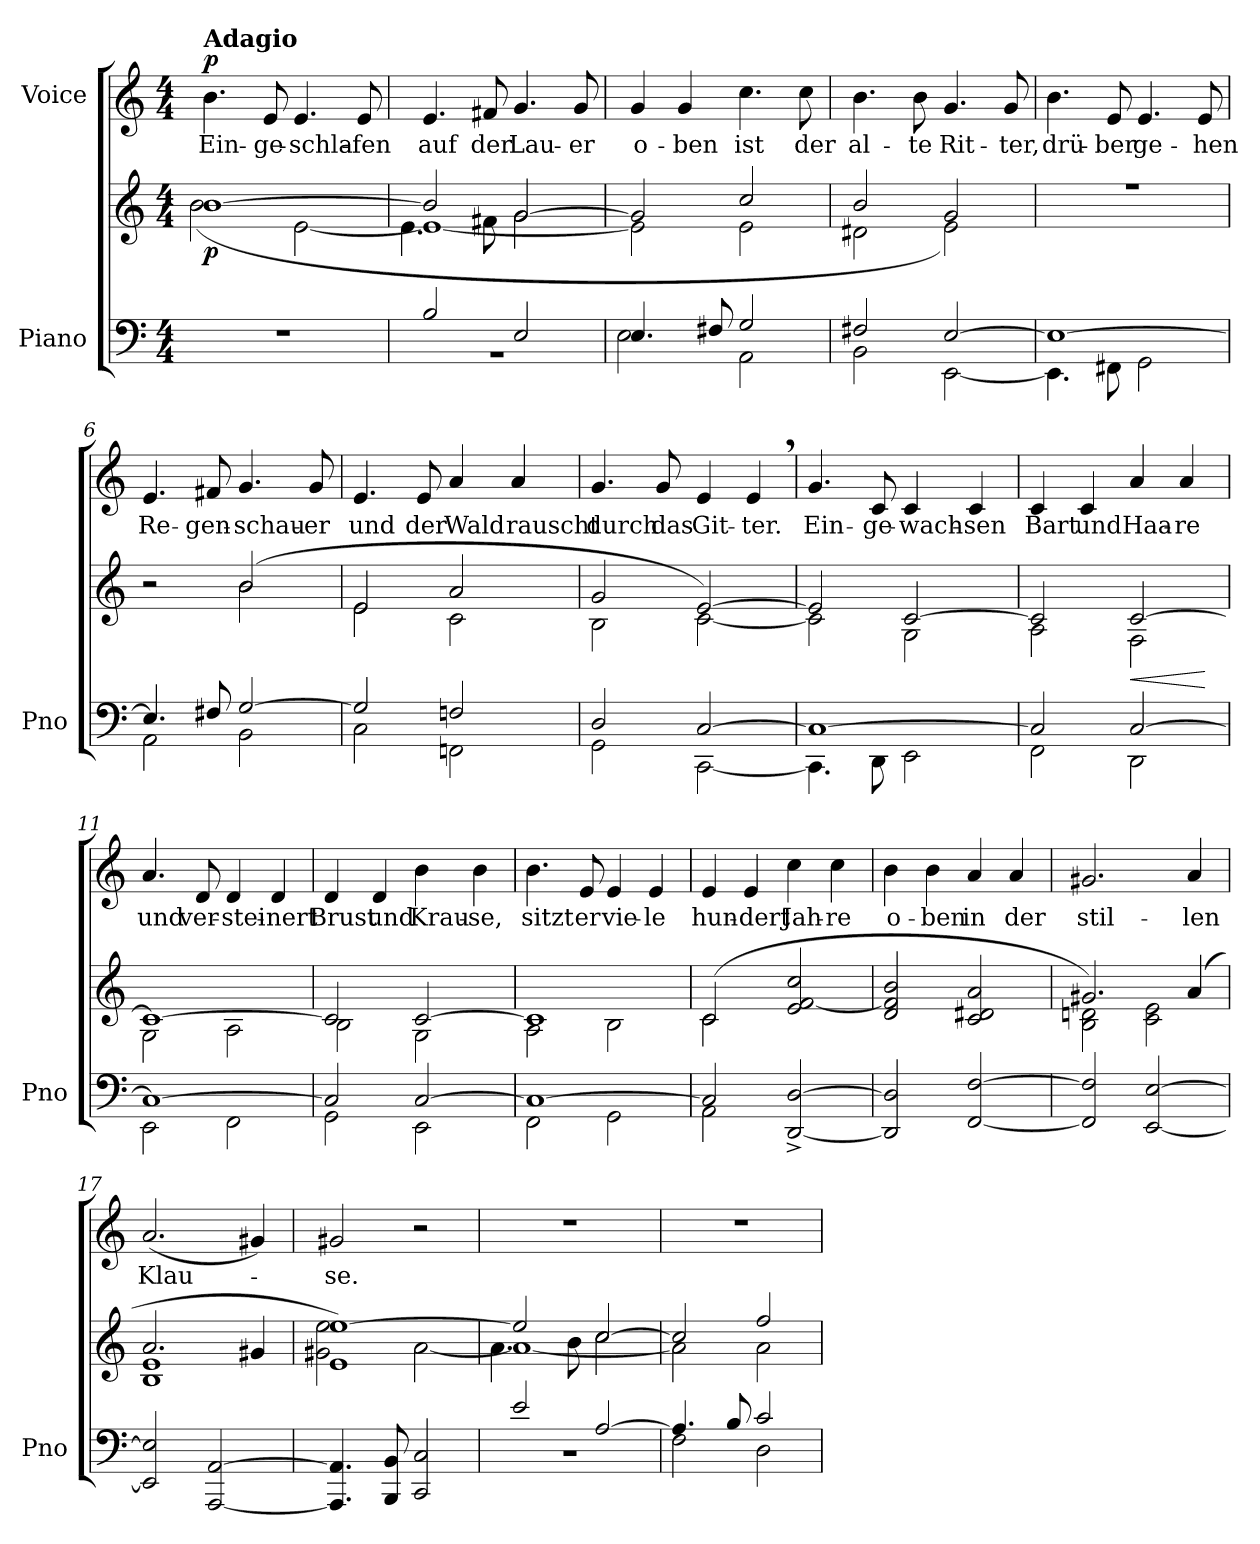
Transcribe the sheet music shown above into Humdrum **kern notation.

**kern	**kern	**dynam	**kern	**text	**dynam
*part2	*part2	*part2	*part1	*part1	*part1
*staff3	*staff2	*staff2/3	*staff1	*staff1	*staff1
*I"Piano	*	*	*I"Voice	*	*
*I'Pno	*	*	*	*	*
*clefF4	*clefG2	*	*clefG2	*	*
*k[]	*k[]	*	*k[]	*	*
*M4/4	*M4/4	*	*M4/4	*	*
=1	=1	=1	=1	=1	=1
*	*^	*	*	*	*
!	!	!	!	!LO:TX:a:B:t=Adagio	!	!
!	!	!	!LO:DY:b	!	!LO:LY:b	!LO:DY:a
1r	[1b	(>2b\	p	4.b\	Ein-	p
!	!	!	!	!	!LO:LY:b	!
.	.	.	.	8e/	-ge-	.
!	!	!	!	!	!LO:LY:b	!
.	.	[2e\	.	4.e/	-schla-	.
!	!	!	!	!	!LO:LY:b	!
.	.	.	.	8e/	-fen	.
=2	=2	=2	=2	=2	=2	=2
*^	*	*^	*	*	*	*
!	!	!	!	!	!	!	!LO:LY:b	!
2B/	1r	2b/]	1e_	4.e\	.	4.e/	auf	.
!	!	!	!	!	!	!	!LO:LY:b	!
.	.	.	.	8f#X\	.	8f#X/	der	.
!	!	!	!	!	!	!	!LO:LY:b	!
2E/	.	[2g/	.	2g\	.	4.g/	Lau-	.
!	!	!	!	!	!	!	!LO:LY:b	!
.	.	.	.	.	.	8g/	-er	.
*	*	*	*v	*v	*	*	*	*
=3	=3	=3	=3	=3	=3	=3	=3
!	!	!	!	!	!	!LO:LY:b	!
4.E/	2E\	2g/]	2e\]	.	4g/	o-	.
!	!	!	!	!	!	!LO:LY:b	!
.	.	.	.	.	4g/	-ben	.
8F#X/	.	.	.	.	.	.	.
!	!	!	!	!	!	!LO:LY:b	!
2G/	2AA\	2cc/	2e\	.	4.cc\	ist	.
!	!	!	!	!	!	!LO:LY:b	!
.	.	.	.	.	8cc\	der	.
=4	=4	=4	=4	=4	=4	=4	=4
!	!	!	!	!	!	!LO:LY:b	!
2F#X/	2BB\	2b/	2d#X\	.	4.b\	al-	.
!	!	!	!	!	!	!LO:LY:b	!
.	.	.	.	.	8b\	-te	.
!	!	!	!	!	!	!LO:LY:b	!
[2E/	[2EE\	2g/	2e\)	.	4.g/	Rit-	.
!	!	!	!	!	!	!LO:LY:b	!
.	.	.	.	.	8g/	-ter,	.
=5	=5	=5	=5	=5	=5	=5	=5
!	!	!	!	!	!	!LO:LY:b	!
1E_	4.EE\]	1r	1ryy	.	4.b\	drü-	.
!	!	!	!	!	!	!LO:LY:b	!
.	8FF#X\	.	.	.	8e/	-ber	.
!	!	!	!	!	!	!LO:LY:b	!
.	2GG\	.	.	.	4.e/	ge-	.
!	!	!	!	!	!	!LO:LY:b	!
.	.	.	.	.	8e/	-hen	.
!!LO:LB:g=z
=6	=6	=6	=6	=6	=6	=6	=6
!	!	!	!	!	!	!LO:LY:b	!
4.E/]	2AA\	2r	2ryy	.	4.e/	Re-	.
!	!	!	!	!	!	!LO:LY:b	!
8F#X/	.	.	.	.	8f#X/	-gen-	.
!	!	!	!	!	!	!LO:LY:b	!
[2G/	2BB\	(2b/	2b\	.	4.g/	-schau-	.
!	!	!	!	!	!	!LO:LY:b	!
.	.	.	.	.	8g/	-er	.
=7	=7	=7	=7	=7	=7	=7	=7
!	!	!	!	!	!	!LO:LY:b	!
2G/]	2C\	2e/	2e\	.	4.e/	und	.
!	!	!	!	!	!	!LO:LY:b	!
.	.	.	.	.	8e/	der	.
!	!	!	!	!	!	!LO:LY:b	!
2Fn/	2FFn\	2a/	2c\	.	4a/	Wald	.
!	!	!	!	!	!	!LO:LY:b	!
.	.	.	.	.	4a/	rauscht	.
=8	=8	=8	=8	=8	=8	=8	=8
!	!	!	!	!	!	!LO:LY:b	!
2D/	2GG\	2g/	2B\	.	4.g/	durch	.
!	!	!	!	!	!	!LO:LY:b	!
.	.	.	.	.	8g/	das	.
!	!	!	!	!	!	!LO:LY:b	!
[2C/	[2CC\	[2e/)	[2c\	.	4e/	Git-	.
!	!	!	!	!	!	!LO:LY:b	!
.	.	.	.	.	4e,/	-ter.	.
=9	=9	=9	=9	=9	=9	=9	=9
!	!	!	!	!	!	!LO:LY:b	!
1C_	4.CC\]	2e/]	2c\]	.	4.g/	Ein-	.
!	!	!	!	!	!	!LO:LY:b	!
.	8DD\	.	.	.	8c/	-ge-	.
!	!	!	!	!	!	!LO:LY:b	!
.	2EE\	[2c/	2G\	.	4c/	-wach-	.
!	!	!	!	!	!	!LO:LY:b	!
.	.	.	.	.	4c/	-sen	.
=10	=10	=10	=10	=10	=10	=10	=10
!	!	!	!	!	!	!LO:LY:b	!
2C/]	2FF\	2c/]	2A\	.	4c/	Bart	.
!	!	!	!	!	!	!LO:LY:b	!
.	.	.	.	.	4c/	und	.
!	!	!	!	!LO:HP:b	!	!LO:LY:b	!
[2C/	2DD\	[2c/	2F\	<	4a/	Haa-	.
!	!	!	!	!	!	!LO:LY:b	!
.	.	.	.	.	4a/	-re	.
*v	*v	*	*	*	*	*	*
*	*v	*v	*	*	*	*
.	.	[	.	.	.
!!LO:LB:g=z
=11	=11	=11	=11	=11	=11
*^	*^	*	*	*	*
!	!	!	!	!	!	!LO:LY:b	!
1C_	2EE\	1c_	2G\	.	4.a/	und	.
!	!	!	!	!	!	!LO:LY:b	!
.	.	.	.	.	8d/	ver-	.
!	!	!	!	!	!	!LO:LY:b	!
.	2FF\	.	2A\	.	4d/	-stei-	.
!	!	!	!	!	!	!LO:LY:b	!
.	.	.	.	.	4d/	-nert	.
=12	=12	=12	=12	=12	=12	=12	=12
!	!	!	!	!	!	!LO:LY:b	!
2C/]	2GG\	2c/]	2B\	.	4d/	Brust	.
!	!	!	!	!	!	!LO:LY:b	!
.	.	.	.	.	4d/	und	.
!	!	!	!	!	!	!LO:LY:b	!
[2C/	2EE\	[2c/	2G\	.	4b\	Krau-	.
!	!	!	!	!	!	!LO:LY:b	!
.	.	.	.	.	4b\	-se,	.
=13	=13	=13	=13	=13	=13	=13	=13
!	!	!	!	!	!	!LO:LY:b	!
1C_	2FF\	1c]	2A\	.	4.b\	sitzt	.
!	!	!	!	!	!	!LO:LY:b	!
.	.	.	.	.	8e/	er	.
!	!	!	!	!	!	!LO:LY:b	!
.	2GG\	.	2B\	.	4e/	vie-	.
!	!	!	!	!	!	!LO:LY:b	!
.	.	.	.	.	4e/	-le	.
=14	=14	=14	=14	=14	=14	=14	=14
!	!	!	!	!	!	!LO:LY:b	!
2C/]	2AA\	(2c/	2c\	.	4e/	hun-	.
!	!	!	!	!	!	!LO:LY:b	!
.	.	.	.	.	4e/	-dert	.
!	!	!	!	!	!	!LO:LY:b	!
[<2DD/^ [2D/^	2ryy	2e/ [2f/ 2cc/	2ryy	.	4cc\	Jah-	.
!	!	!	!	!	!	!LO:LY:b	!
.	.	.	.	.	4cc\	-re	.
*v	*v	*	*	*	*	*	*
=15	=15	=15	=15	=15	=15	=15
!	!	!	!	!	!LO:LY:b	!
2DD/] 2D/]	2d/ 2f/] 2b/	1ryy	.	4b\	o-	.
!	!	!	!	!	!LO:LY:b	!
.	.	.	.	4b\	-ben	.
!	!	!	!	!	!LO:LY:b	!
[2FF/ [2F/	2c/ 2d#X/ 2a/	.	.	4a/	in	.
!	!	!	!	!	!LO:LY:b	!
.	.	.	.	4a/	der	.
=16	=16	=16	=16	=16	=16	=16
!	!	!	!	!	!LO:LY:b	!
2FF/] 2F/]	2.g#X/)	2B\ 2dn\	.	2.g#X/	stil-	.
[2EE/ [2E/	.	2c\ 2e\	.	.	.	.
!	!	!	!	!	!LO:LY:b	!
.	(4a/	.	.	4a/	-len	.
!!LO:LB:g=z
=17	=17	=17	=17	=17	=17	=17
!	!	!	!	!	!LO:LY:b	!
2EE/] 2E/]	2.a/	1B 1e	.	(2.a/	Klau-	.
[2AAA/ [2AA/	.	.	.	.	.	.
.	4g#X/	.	.	4g#X/)	.	.
=18	=18	=18	=18	=18	=18	=18
!	!	!	!	!	!LO:LY:b	!
4.AAA/] 4.AA/]	1e [1ee)	2g#X\ 2ee\	.	2g#X/	-se.	.
8BBB/ 8BB/	.	.	.	.	.	.
2CC/ 2C/	.	[2a\	.	2r	.	.
=19	=19	=19	=19	=19	=19	=19
*^	*	*^	*	*	*	*
2e/	1r	2ee/]	1a_	4.a\	.	1r	.	.
.	.	.	.	8b\	.	.	.	.
[2A/	.	[2cc/	.	2cc\	.	.	.	.
*	*	*	*v	*v	*	*	*	*
=20	=20	=20	=20	=20	=20	=20	=20
4.A/]	2F\	2cc/]	2a\]	.	1r	.	.
8B/	.	.	.	.	.	.	.
2c/	2D\	2ff/	2a\	.	.	.	.
*v	*v	*	*	*	*	*	*
*	*v	*v	*	*	*	*
=	=	=	=	=	=
*-	*-	*-	*-	*-	*-
